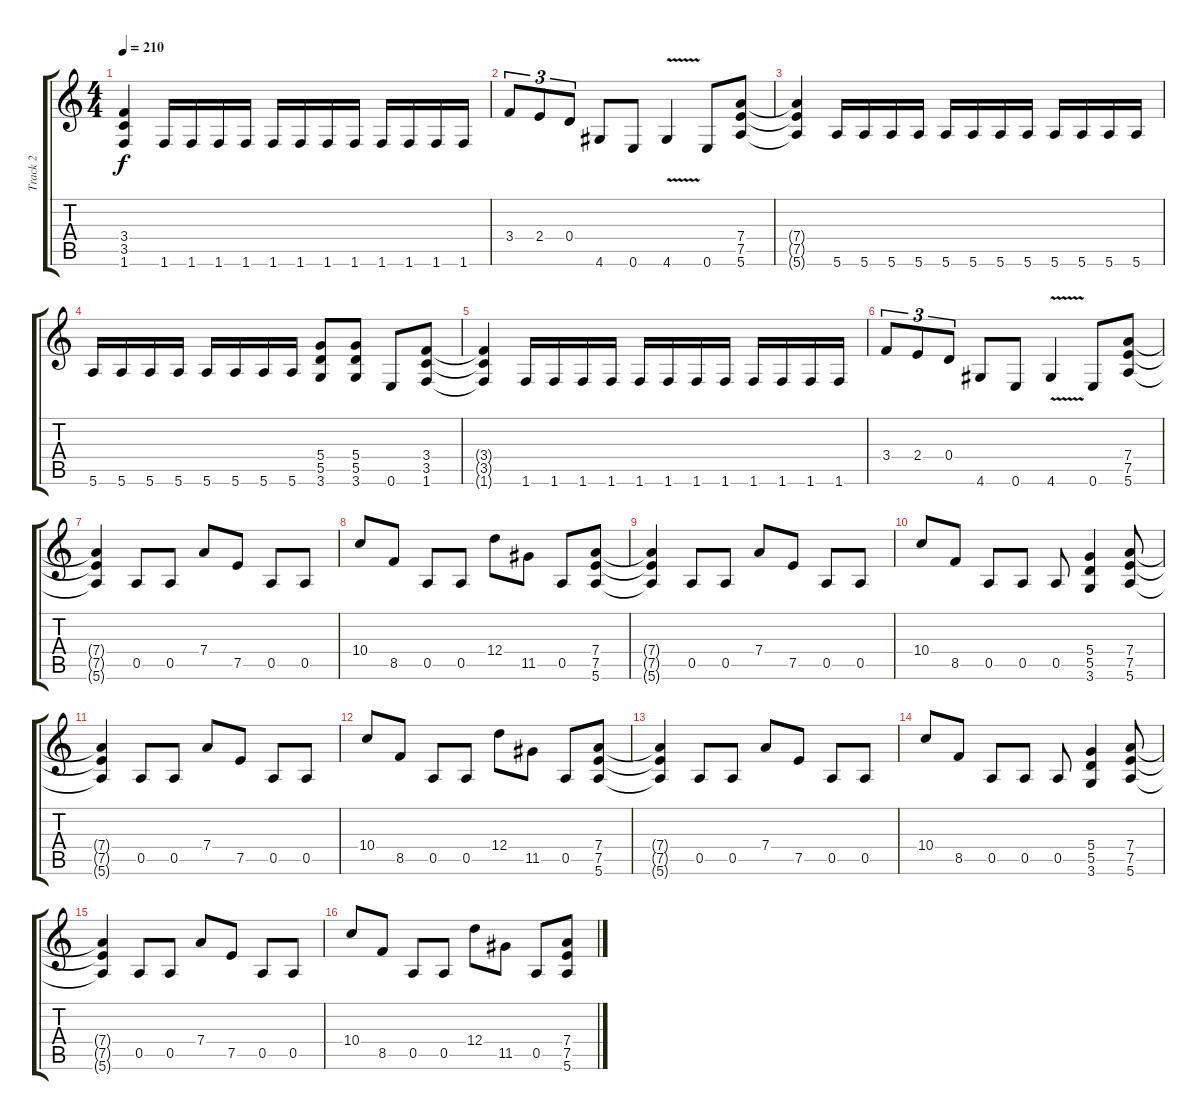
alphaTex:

\track ("Track 2" "Track 2") {instrument distortionguitar}
\staff {score tabs}
\tuning (E4 B3 G3 D3 A2 E2) {hide}
\ts (4 4)
\tempo 210
\clef g2
\ks c
(3.4{t} 3.5{t} 1.6{t}).4{dy f} 1.6.16 1.6.16 1.6.16 1.6.16 1.6.16 1.6.16 1.6.16 1.6.16 1.6.16 1.6.16 1.6.16 1.6.16 |
3.4.8{tu (3 2)} 2.4.8{tu (3 2)} 0.4.8{tu (3 2)} 4.6.8 0.6.8 4.6{v}.4 0.6.8 (7.4 7.5 5.6).8 |
(7.4{t} 7.5{t} 5.6{t}).4 5.6.16 5.6.16 5.6.16 5.6.16 5.6.16 5.6.16 5.6.16 5.6.16 5.6.16 5.6.16 5.6.16 5.6.16 |
5.6.16 5.6.16 5.6.16 5.6.16 5.6.16 5.6.16 5.6.16 5.6.16 (5.4 5.5 3.6).8 (5.4 5.5 3.6).8 0.6.8 (3.4 3.5 1.6).8 |
(3.4{t} 3.5{t} 1.6{t}).4 1.6.16 1.6.16 1.6.16 1.6.16 1.6.16 1.6.16 1.6.16 1.6.16 1.6.16 1.6.16 1.6.16 1.6.16 |
3.4.8{tu (3 2)} 2.4.8{tu (3 2)} 0.4.8{tu (3 2)} 4.6.8 0.6.8 4.6{v}.4 0.6.8 (7.4 7.5 5.6).8 |
(7.4{t} 7.5{t} 5.6{t}).4 0.5.8 0.5.8 7.4.8 7.5.8 0.5.8 0.5.8 |
10.4.8 8.5.8 0.5.8 0.5.8 12.4.8 11.5.8 0.5.8 (7.4 7.5 5.6).8 |
(7.4{t} 7.5{t} 5.6{t}).4 0.5.8 0.5.8 7.4.8 7.5.8 0.5.8 0.5.8 |
10.4.8 8.5.8 0.5.8 0.5.8 0.5.8 (5.4 5.5 3.6).4 (7.4 7.5 5.6).8 |
(7.4{t} 7.5{t} 5.6{t}).4 0.5.8 0.5.8 7.4.8 7.5.8 0.5.8 0.5.8 |
10.4.8 8.5.8 0.5.8 0.5.8 12.4.8 11.5.8 0.5.8 (7.4 7.5 5.6).8 |
(7.4{t} 7.5{t} 5.6{t}).4 0.5.8 0.5.8 7.4.8 7.5.8 0.5.8 0.5.8 |
10.4.8 8.5.8 0.5.8 0.5.8 0.5.8 (5.4 5.5 3.6).4 (7.4 7.5 5.6).8 |
(7.4{t} 7.5{t} 5.6{t}).4 0.5.8 0.5.8 7.4.8 7.5.8 0.5.8 0.5.8 |
10.4.8 8.5.8 0.5.8 0.5.8 12.4.8 11.5.8 0.5.8 (7.4 7.5 5.6).8
